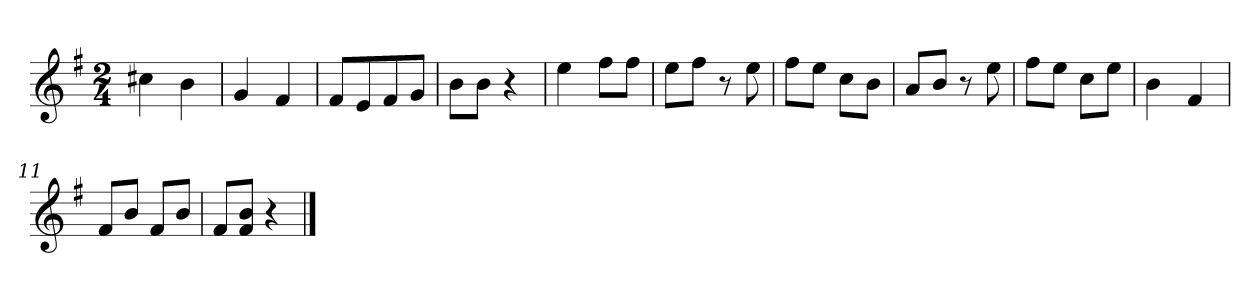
**kern
*part1
*staff1
*clefG2
*k[f#]
*G:
*M2/4
=1
4cc#X
4b
=2
4g
4f#
=3
8f#L
8e
8f#
8gJ
=4
8bL
8bJ
4r
=5
4ee
8ff#L
8ff#J
=6
8eeL
8ff#J
8r
8ee
=7
8ff#L
8eeJ
8ccL
8bJ
=8
8aL
8bJ
8r
8ee
=9
8ff#L
8eeJ
8ccL
8eeJ
=10
4b
4f#
=11
8f#L
8bJ
8f#L
8bJ
=12
8f#L
8f# 8bJ
4r
==
*-
